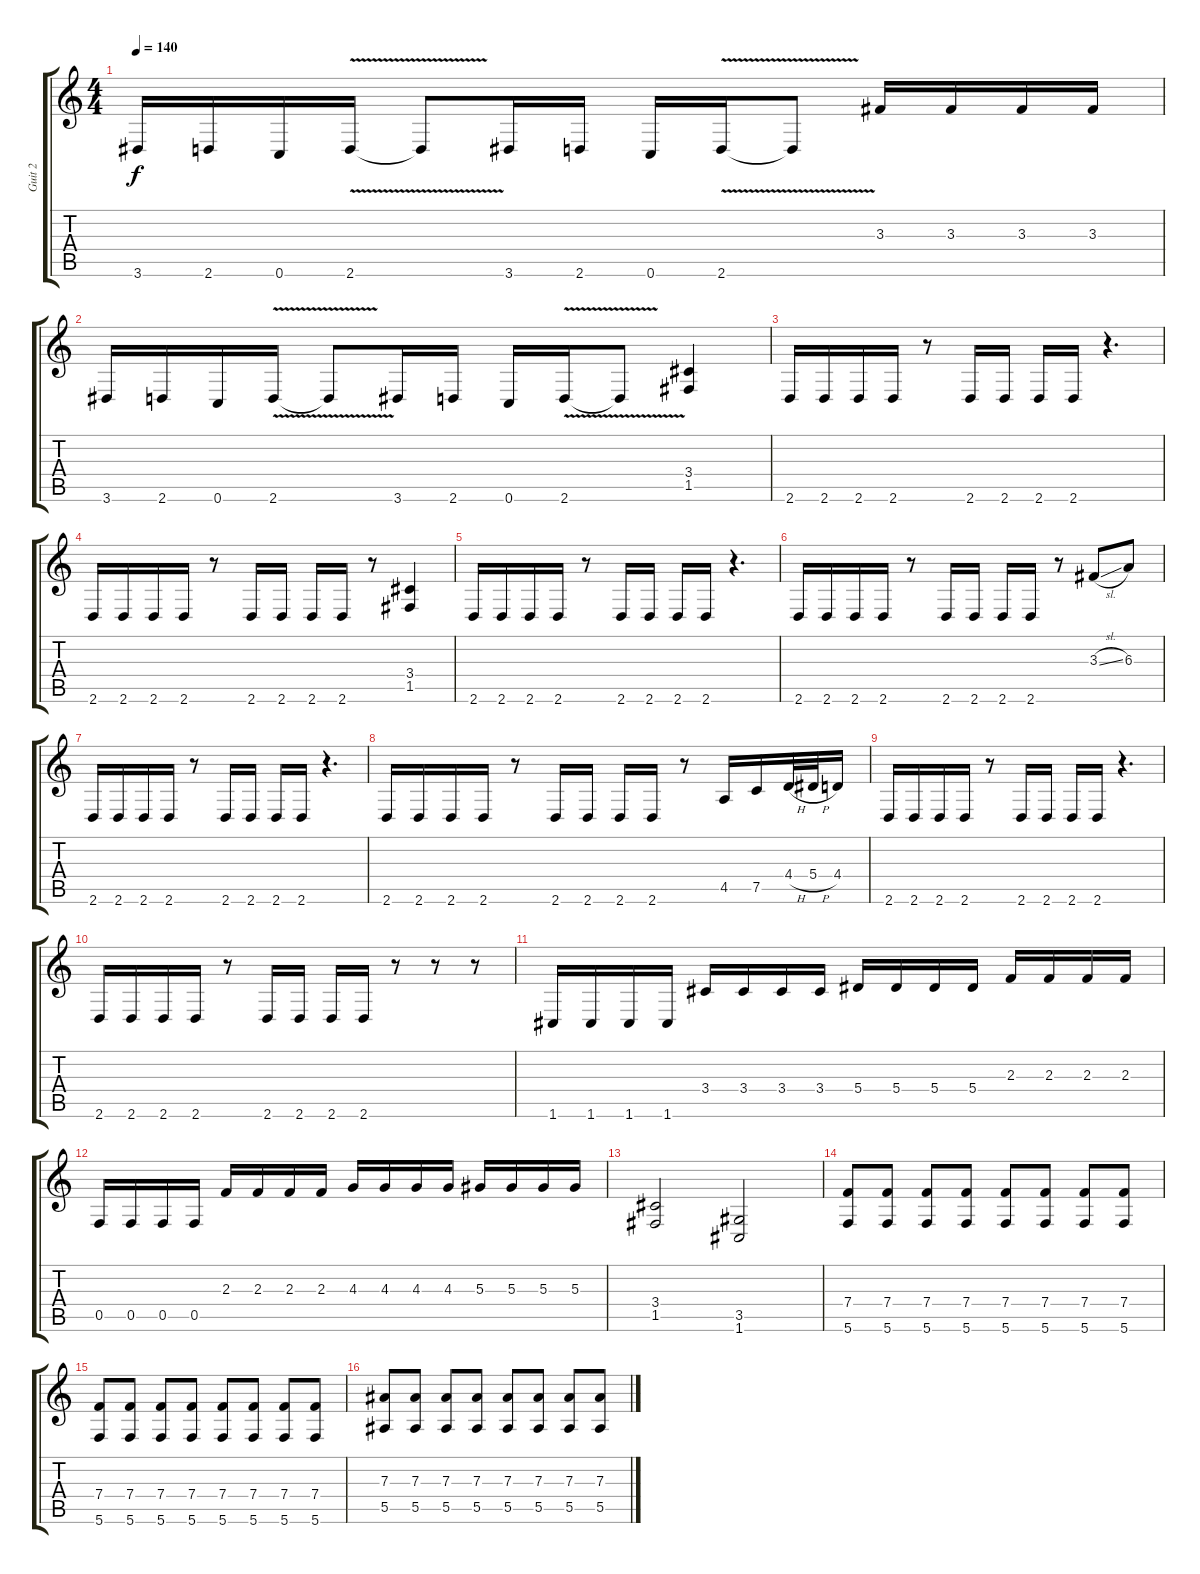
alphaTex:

\track ("Guit 2" "Guit 2") {instrument distortionguitar}
\staff {score tabs}
\tuning (C4 G3 Eb3 Bb2 F2 C2) {hide}
\ts (4 4)
\tempo 140
\clef g2
\ks c
3.6.16{dy f} 2.6.16 0.6.16 2.6{v}.16 2.6{t}.8 3.6.16 2.6.16 0.6.16 2.6{v}.16 2.6{t}.8 3.3.16{instrument guitarharmonics} 3.3.16 3.3.16 3.3.16 |
3.6.16{instrument distortionguitar} 2.6.16 0.6.16 2.6{v}.16 2.6{t}.8 3.6.16 2.6.16 0.6.16 2.6{v}.16 2.6{t}.8 (3.4 1.5).4 |
2.6.16 2.6.16 2.6.16 2.6.16 r.8 2.6.16 2.6.16 2.6.16 2.6.16 r.4{d} |
2.6.16 2.6.16 2.6.16 2.6.16 r.8 2.6.16 2.6.16 2.6.16 2.6.16 r.8 (3.4 1.5).4 |
2.6.16 2.6.16 2.6.16 2.6.16 r.8 2.6.16 2.6.16 2.6.16 2.6.16 r.4{d} |
2.6.16 2.6.16 2.6.16 2.6.16 r.8 2.6.16 2.6.16 2.6.16 2.6.16 r.8 3.3{sl}.8 6.3.8 |
2.6.16 2.6.16 2.6.16 2.6.16 r.8 2.6.16 2.6.16 2.6.16 2.6.16 r.4{d} |
2.6.16 2.6.16 2.6.16 2.6.16 r.8 2.6.16 2.6.16 2.6.16 2.6.16 r.8 4.5.16 7.5.16 4.4{h}.32 5.4{h}.32 4.4.16 |
2.6.16 2.6.16 2.6.16 2.6.16 r.8 2.6.16 2.6.16 2.6.16 2.6.16 r.4{d} |
2.6.16 2.6.16 2.6.16 2.6.16 r.8 2.6.16 2.6.16 2.6.16 2.6.16 r.8 r.8 r.8 |
1.6.16 1.6.16 1.6.16 1.6.16 3.4.16 3.4.16 3.4.16 3.4.16 5.4.16 5.4.16 5.4.16 5.4.16 2.3.16 2.3.16 2.3.16 2.3.16 |
0.5.16 0.5.16 0.5.16 0.5.16 2.3.16 2.3.16 2.3.16 2.3.16 4.3.16 4.3.16 4.3.16 4.3.16 5.3.16 5.3.16 5.3.16 5.3.16 |
(3.4 1.5).2 (3.5 1.6).2 |
(7.4 5.6).8 (7.4 5.6).8 (7.4 5.6).8 (7.4 5.6).8 (7.4 5.6).8 (7.4 5.6).8 (7.4 5.6).8 (7.4 5.6).8 |
(7.4 5.6).8 (7.4 5.6).8 (7.4 5.6).8 (7.4 5.6).8 (7.4 5.6).8 (7.4 5.6).8 (7.4 5.6).8 (7.4 5.6).8 |
(7.3 5.5).8 (7.3 5.5).8 (7.3 5.5).8 (7.3 5.5).8 (7.3 5.5).8 (7.3 5.5).8 (7.3 5.5).8 (7.3 5.5).8
